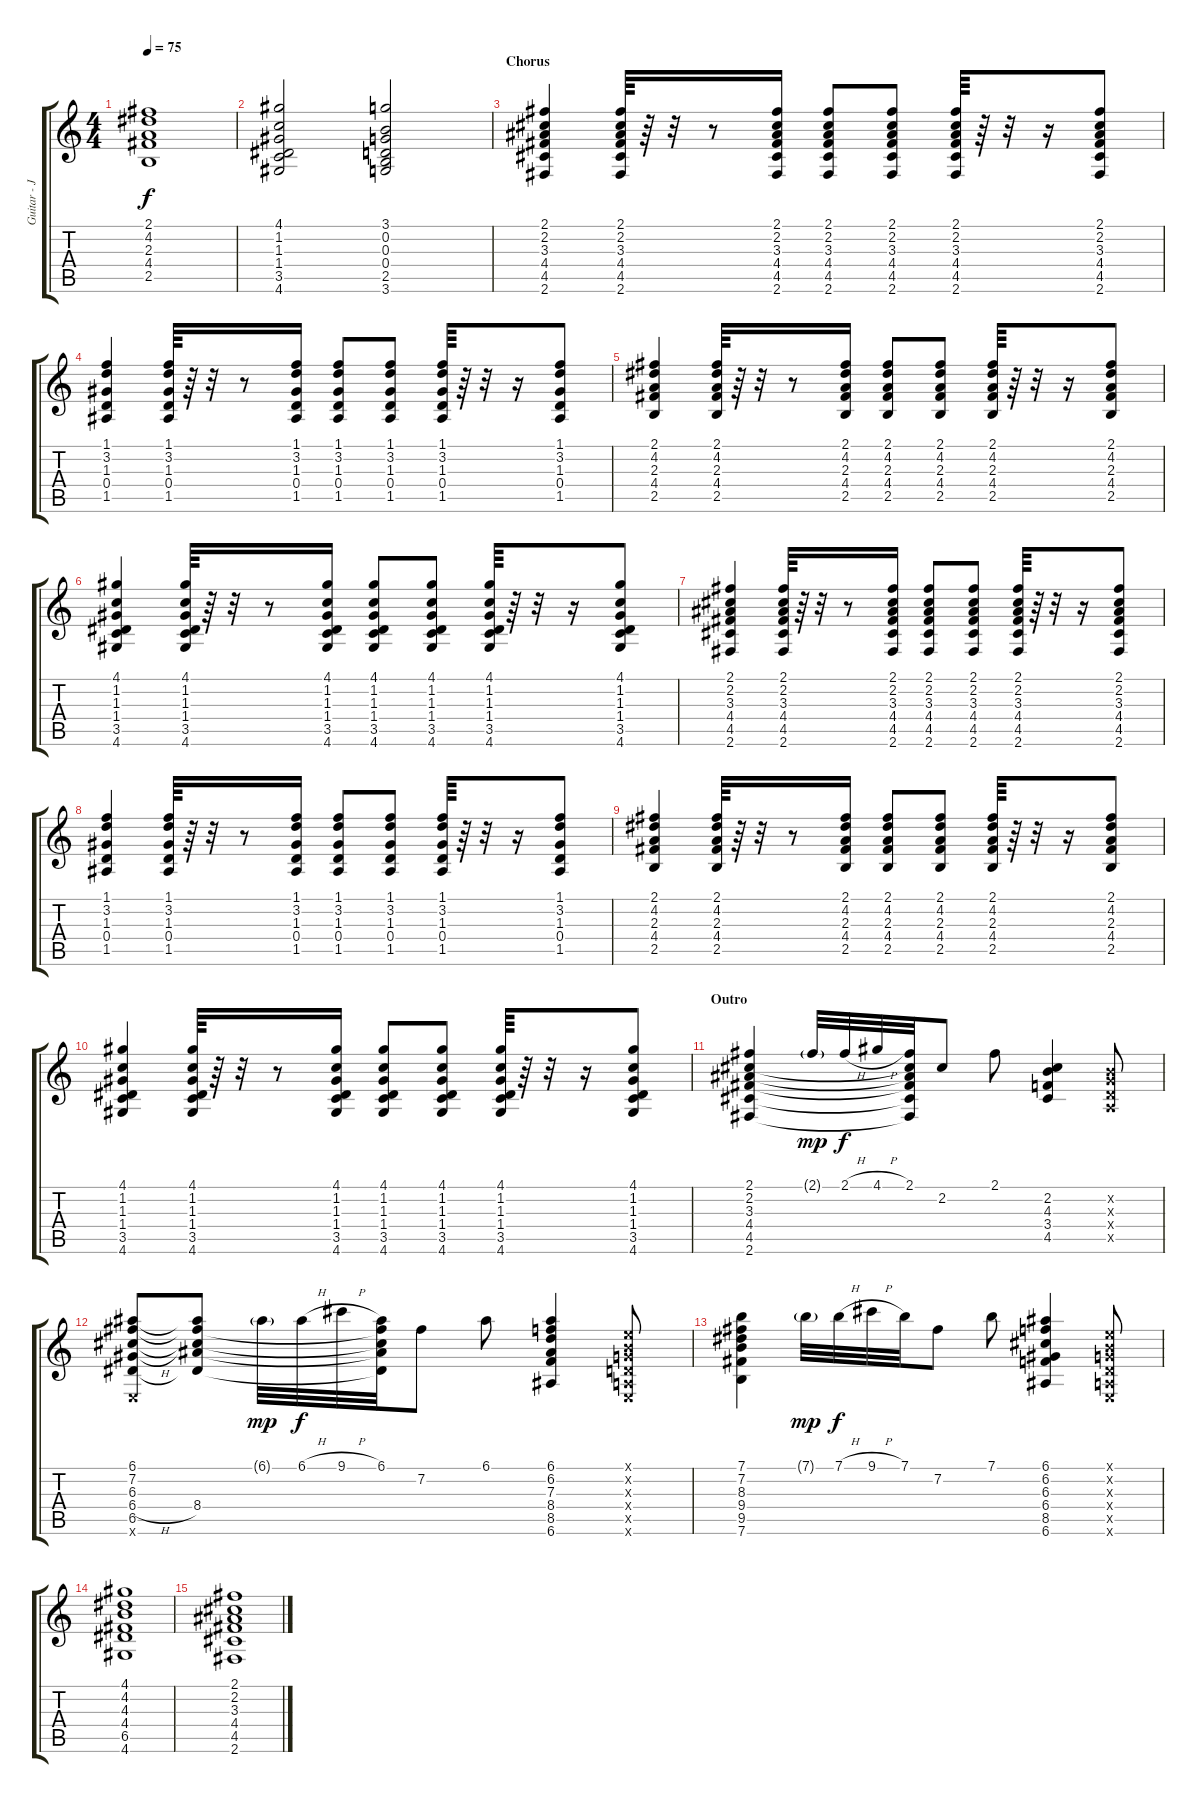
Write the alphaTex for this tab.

\track ("Guitar - Jack Johnson " "Guitar - J") {instrument acousticguitarnylon}
\staff {score tabs}
\tuning (E4 B3 G3 D3 A2 E2) {hide}
\ts (4 4)
\tempo 75
\clef g2
\ks c
(2.1 4.2 2.3 4.4 2.5).1{dy f} |
(4.1 1.2 1.3 1.4 3.5 4.6).2 (3.1 0.2 0.3 0.4 2.5 3.6).2 |
\section ("" "Chorus")
(2.1 2.2 3.3 4.4 4.5 2.6).4 (2.1 2.2 3.3 4.4 4.5 2.6).64 r.64 r.32 r.8 (2.1 2.2 3.3 4.4 4.5 2.6).16 (2.1 2.2 3.3 4.4 4.5 2.6).8 (2.1 2.2 3.3 4.4 4.5 2.6).8 (2.1 2.2 3.3 4.4 4.5 2.6).64 r.64 r.32 r.16 (2.1 2.2 3.3 4.4 4.5 2.6).8 |
(1.1 3.2 1.3 0.4 1.5).4 (1.1 3.2 1.3 0.4 1.5).64 r.64 r.32 r.8 (1.1 3.2 1.3 0.4 1.5).16 (1.1 3.2 1.3 0.4 1.5).8 (1.1 3.2 1.3 0.4 1.5).8 (1.1 3.2 1.3 0.4 1.5).64 r.64 r.32 r.16 (1.1 3.2 1.3 0.4 1.5).8 |
(2.1 4.2 2.3 4.4 2.5).4 (2.1 4.2 2.3 4.4 2.5).64 r.64 r.32 r.8 (2.1 4.2 2.3 4.4 2.5).16 (2.1 4.2 2.3 4.4 2.5).8 (2.1 4.2 2.3 4.4 2.5).8 (2.1 4.2 2.3 4.4 2.5).64 r.64 r.32 r.16 (2.1 4.2 2.3 4.4 2.5).8 |
(4.1 1.2 1.3 1.4 3.5 4.6).4 (4.1 1.2 1.3 1.4 3.5 4.6).64 r.64 r.32 r.8 (4.1 1.2 1.3 1.4 3.5 4.6).16 (4.1 1.2 1.3 1.4 3.5 4.6).8 (4.1 1.2 1.3 1.4 3.5 4.6).8 (4.1 1.2 1.3 1.4 3.5 4.6).64 r.64 r.32 r.16 (4.1 1.2 1.3 1.4 3.5 4.6).8 |
(2.1 2.2 3.3 4.4 4.5 2.6).4 (2.1 2.2 3.3 4.4 4.5 2.6).64 r.64 r.32 r.8 (2.1 2.2 3.3 4.4 4.5 2.6).16 (2.1 2.2 3.3 4.4 4.5 2.6).8 (2.1 2.2 3.3 4.4 4.5 2.6).8 (2.1 2.2 3.3 4.4 4.5 2.6).64 r.64 r.32 r.16 (2.1 2.2 3.3 4.4 4.5 2.6).8 |
(1.1 3.2 1.3 0.4 1.5).4 (1.1 3.2 1.3 0.4 1.5).64 r.64 r.32 r.8 (1.1 3.2 1.3 0.4 1.5).16 (1.1 3.2 1.3 0.4 1.5).8 (1.1 3.2 1.3 0.4 1.5).8 (1.1 3.2 1.3 0.4 1.5).64 r.64 r.32 r.16 (1.1 3.2 1.3 0.4 1.5).8 |
(2.1 4.2 2.3 4.4 2.5).4 (2.1 4.2 2.3 4.4 2.5).64 r.64 r.32 r.8 (2.1 4.2 2.3 4.4 2.5).16 (2.1 4.2 2.3 4.4 2.5).8 (2.1 4.2 2.3 4.4 2.5).8 (2.1 4.2 2.3 4.4 2.5).64 r.64 r.32 r.16 (2.1 4.2 2.3 4.4 2.5).8 |
(4.1 1.2 1.3 1.4 3.5 4.6).4 (4.1 1.2 1.3 1.4 3.5 4.6).64 r.64 r.32 r.8 (4.1 1.2 1.3 1.4 3.5 4.6).16 (4.1 1.2 1.3 1.4 3.5 4.6).8 (4.1 1.2 1.3 1.4 3.5 4.6).8 (4.1 1.2 1.3 1.4 3.5 4.6).64 r.64 r.32 r.16 (4.1 1.2 1.3 1.4 3.5 4.6).8 |
\section ("" "Outro")
(2.1 2.2 3.3 4.4 4.5 2.6).4 2.1{g}.32{dy mp} 2.1{h}.32{dy f} 4.1{h}.32 (2.1 2.2{t} 3.3{t} 4.4{t} 4.5{t} 2.6{t}).32 2.2.8 2.1.8 (2.2 4.3 3.4 4.5).4 (0.2{x} 0.3{x} 0.4{x} 0.5{x}).8 |
(6.1 7.2 6.3 6.4{h} 6.5 0.6{x}).8 (6.1{t} 7.2{t} 6.3{t} 8.4 6.5{t}).8 6.1{g}.32{dy mp} 6.1{h}.32{dy f} 9.1{h}.32 (6.1 7.2{t} 6.3{t} 8.4{t} 6.5{t}).32 7.2.8 6.1.8 (6.1 6.2 7.3 8.4 8.5 6.6).4 (0.1{x} 0.2{x} 0.3{x} 0.4{x} 0.5{x} 0.6{x}).8 |
(7.1 7.2 8.3 9.4 9.5 7.6).4 7.1{g}.32{dy mp} 7.1{h}.32{dy f} 9.1{h}.32 7.1.32 7.2.8 7.1.8 (6.1 6.2 6.3 6.4 8.5 6.6).4 (0.1{x} 0.2{x} 0.3{x} 0.4{x} 0.5{x} 0.6{x}).8 |
(4.1 4.2 4.3 4.4 6.5 4.6).1 |
(2.1 2.2 3.3 4.4 4.5 2.6).1
